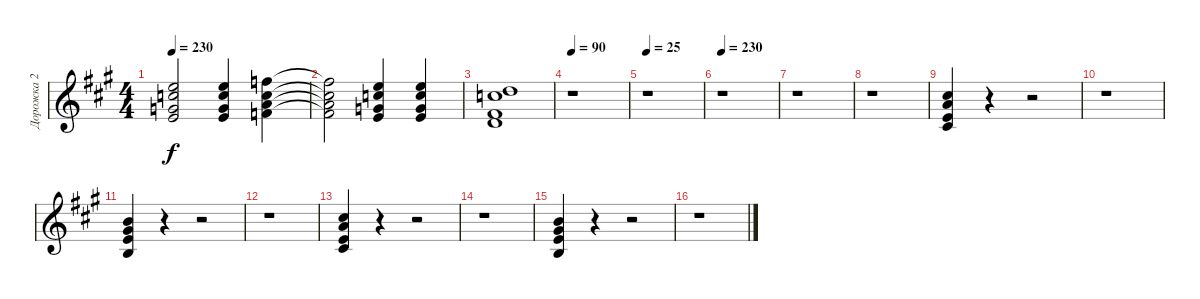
\track ("Дорожка 2" "Дорожка 2") {instrument overdrivenguitar}
\staff {score}
\tuning (E4 B3 G3 D3 A2 E2) {hide}
\ts (4 4)
\tempo 230
\clef g2
\ks a
(0.1 1.2 0.3 2.4).2{dy f} (0.1 1.2 0.3 2.4).4 (1.1 1.2 2.3 3.4).4 |
(1.1{t} 1.2{t} 2.3{t} 3.4{t}).2 (0.1 1.2 0.3 2.4).4 (0.1 1.2 0.3 2.4).4 |
(1.2 7.3 4.4 5.5).1 |
\tempo 90
r.1 |
\tempo 25
r.1 |
\tempo 230
r.1 |
r.1 |
r.1 |
(2.2 2.3 2.4 4.5).4 r.4 r.2 |
r.1 |
(0.2 1.3 2.4 2.5).4 r.4 r.2 |
r.1 |
(2.2 2.3 2.4 4.5).4 r.4 r.2 |
r.1 |
(0.2 1.3 2.4 2.5).4 r.4 r.2 |
r.1
